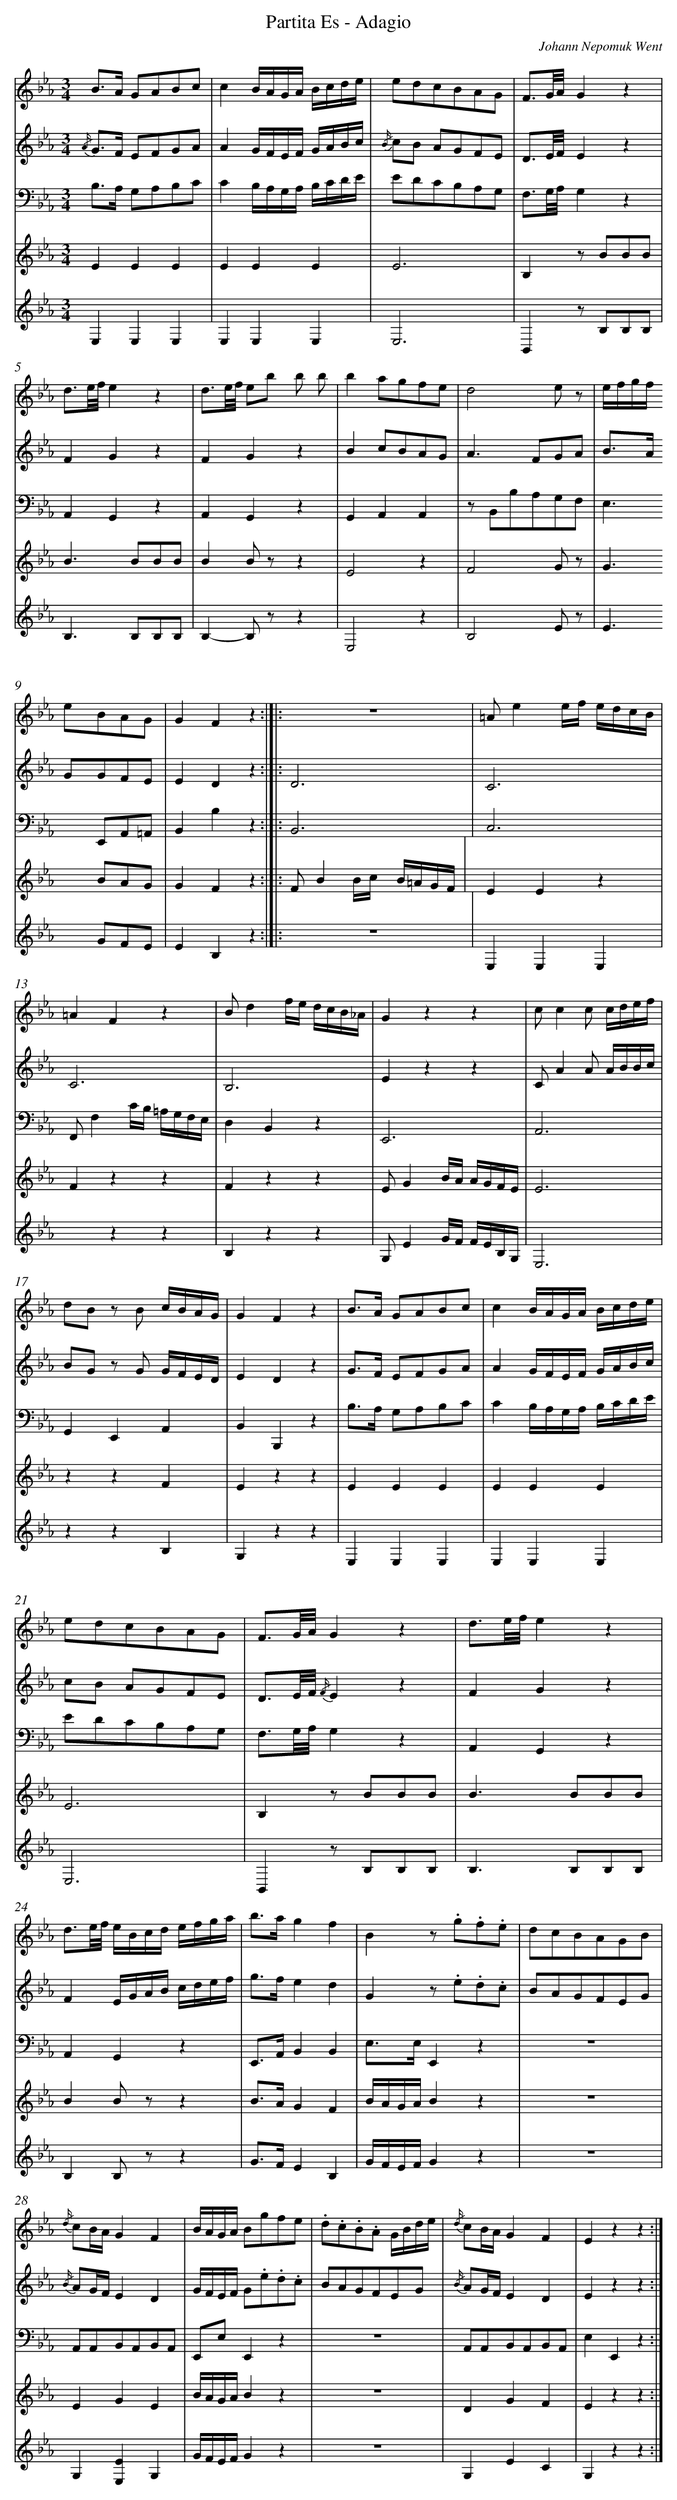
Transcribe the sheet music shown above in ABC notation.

X:1
T: Partita Es - Adagio
C: Johann Nepomuk Went
L: 1/8
M: 3/4
V: 1 clef=treble
V: 2 clef=treble
V: 3 clef=bass
V: 4 clef=treble
V: 5 clef=treble
K: Eb
[V:1] B>A GABc |
[V:2] {/A/} G>F EFGA |
[V:3] B,>A, G,A,B,C |
[V:4] E2E2E2 |
[V:5] E,2E,2E,2 |
[V:1] c2B/A/G/A/ B/c/d/e/ |
[V:2] A2G/F/E/F/ G/A/B/c/ |
[V:3] C2B,/A,/G,/A,/ B,/C/D/E/ |
[V:4] E2E2E2 |
[V:5] E,2E,2E,2 |
[V:1] edcBAG |
[V:2] {/B/} cB AGFE |
[V:3] EDCB,A,G, |
[V:4] E6 |
[V:5] E,6 |
[V:1] F3/G//A// [|]
[V:2] D3/E//F// [|]
[V:3] F,3/G,//A,// [|]
[V:4] B,2 [|]
[V:5] B,,2 [|]
[V:1] G2z2 [I:setbarnb 5]|
[V:2] E2z2 |
[V:3] G,2z2 |
[V:4] z BBB |
[V:5] z B,B,B, |
[V:1] d3/e//f//e2z2 |
[V:2] F2G2z2 |
[V:3] A,,2G,,2z2 |
[V:4] B2>B2BB |
[V:5] B,2>B,2B,B, |
[V:1] d3/e//f// eb [|]
[V:2] F2G2 [|]
[V:3] A,,2G,,2 [|]
[V:4] B2B z [|]
[V:5] B,2-B, z [|]
[V:1] b b [I:setbarnb 7]|
[V:2] z2 |
[V:3] z2 |
[V:4] z2 |
[V:5] z2 |
[V:1] b2agfe |
[V:2] B2cBAG |
[V:3] G,,2A,,2A,,2 |
[V:4] E4z2 |
[V:5] E,4z2 |
[V:1] d4e z |
[V:2] A2>F2GA |
[V:3] z B,,B,A,G,F, |
[V:4] F4G z |
[V:5] B,4E z |
[V:1] e/f/g/f/ [|]
[V:2] B3/A/ [|]
[V:3] E,3 [|]
[V:4] G3 [|]
[V:5] E3 [|]
[V:1] eBAG [I:setbarnb 10]|
[V:2] GGFE |
[V:3] E,,A,,=A,, |
[V:4] BAG |
[V:5] GFE |
[V:1] G2F2z2 :|]|:
[V:2] E2D2z2 :|]|:
[V:3] B,,2B,2z2 :|]|:
[V:4] G2F2z2 :|]|:
[V:5] E2B,2z2 :|]|:
[V:1] z6 [|]
[V:2] D6 [|]
[V:3] B,,6 [|]
[V:4] FB2B/c/ [|]
[V:5] z6 [|]
[V:1]  [I:setbarnb 12]|
[V:2]  |
[V:3]  |
[V:4] B/=A/G/F/ |
[V:5]  |
[V:1] =Ae2e/f/ e/d/c/B/ |
[V:2] C6 |
[V:3] C,6 |
[V:4] E2E2z2 |
[V:5] E,2E,2E,2 |
[V:1] =A2F2z2 |
[V:2] C6 |
[V:3] F,,F,2C/B,/ =A,/G,/F,/E,/ |
[V:4] F2z2z2 |
[V:5] x2z2z2 |
[V:1] Bd2f/e/ d/c/B/_A/ |
[V:2] B,6 |
[V:3] D,2B,,2z2 |
[V:4] F2z2z2 |
[V:5] B,2z2z2 |
[V:1] G2z2z2 |
[V:2] E2z2z2 |
[V:3] E,,6 |
[V:4] EG2B/A/ A/G/F/E/ |
[V:5] G,E2G/F/ F/E/B,/G,/ |
[V:1] cc2c c/d/e/f/ |
[V:2] CA2A A/B/B/c/ |
[V:3] A,,6 |
[V:4] E6 |
[V:5] E,6 |
[V:1] dB z B c/B/A/G/ |
[V:2] BG z G G/F/E/D/ |
[V:3] G,,2E,,2A,,2 |
[V:4] z2z2F2 |
[V:5] z2z2B,2 |
[V:1] G2F2z2 |
[V:2] E2D2z2 |
[V:3] B,,2B,,,2z2 |
[V:4] E2z2z2 |
[V:5] G,2z2z2 |
[V:1] B>A GABc |
[V:2] G>F EFGA |
[V:3] B,>A, G,A,B,C |
[V:4] E2E2E2 |
[V:5] E,2E,2E,2 |
[V:1] c2B/A/G/A/ B/c/d/e/ |
[V:2] A2G/F/E/F/ G/A/B/c/ |
[V:3] C2B,/A,/G,/A,/ B,/C/D/E/ |
[V:4] E2E2E2 |
[V:5] E,2E,2E,2 |
[V:1] edcBAG |
[V:2] cB AGFE |
[V:3] EDCB,A,G, |
[V:4] E6 |
[V:5] E,6 |
[V:1] F3/G//A//G2z2 |
[V:2] D3/E//F// {/F/}E2z2 |
[V:3] F,3/G,//A,//G,2z2 |
[V:4] B,2z BBB |
[V:5] B,,2z B,B,B, |
[V:1] d3/e//f//e2z2 |
[V:2] F2G2z2 |
[V:3] A,,2G,,2z2 |
[V:4] B2>B2BB |
[V:5] B,2>B,2B,B, |
[V:1] d3/e//f// e/B/c/d/ e/f/g/a/ |
[V:2] F2E/G/A/B/ c/d/e/f/ |
[V:3] A,,2G,,2z2 |
[V:4] B2B zz2 |
[V:5] B,2B, zz2 |
[V:1] b>ag2f2 |
[V:2] g>fe2d2 |
[V:3] E,,>A,,B,,2B,,2 |
[V:4] B>AG2F2 |
[V:5] G>FE2B,2 |
[V:1] B2z .g.f.e |
[V:2] G2z .e.d.c |
[V:3] E,>E,E,,2z2 |
[V:4] B/A/G/A/B2z2 |
[V:5] G/F/E/F/G2z2 |
[V:1] dcBAGB |
[V:2] BAGFEG |
[V:3] z6 |
[V:4] z6 |
[V:5] z6 |
[V:1] {/d/} cB/A/G2F2 |
[V:2] {/B/} AG/F/E2D2 |
[V:3] A,,A,,B,,A,,B,,A,, |
[V:4] E2G2E2 |
[V:5] G,2[E,2E2]G,2 |
[V:1] B/A/G/A/ Bgfe |
[V:2] G/F/E/F/ G.e.d.c |
[V:3] E,,E,E,,2z2 |
[V:4] B/A/G/A/B2z2 |
[V:5] G/F/E/F/G2z2 |
[V:1] .d.c.B.A G/B/d/e/ |
[V:2] BAGFEG |
[V:3] z6 |
[V:4] z6 |
[V:5] z6 |
[V:1] {/d/} cB/A/G2F2 |
[V:2] {/B/} AG/F/E2D2 |
[V:3] A,,A,,B,,A,,B,,A,, |
[V:4] D2G2F2 |
[V:5] G,2E2C2 |
[V:1] E2z2z2 :|]
[V:2] E2z2z2 :|]
[V:3] E,2E,,2z2 :|]
[V:4] E2z2z2 :|]
[V:5] G,2z2z2 :|]
